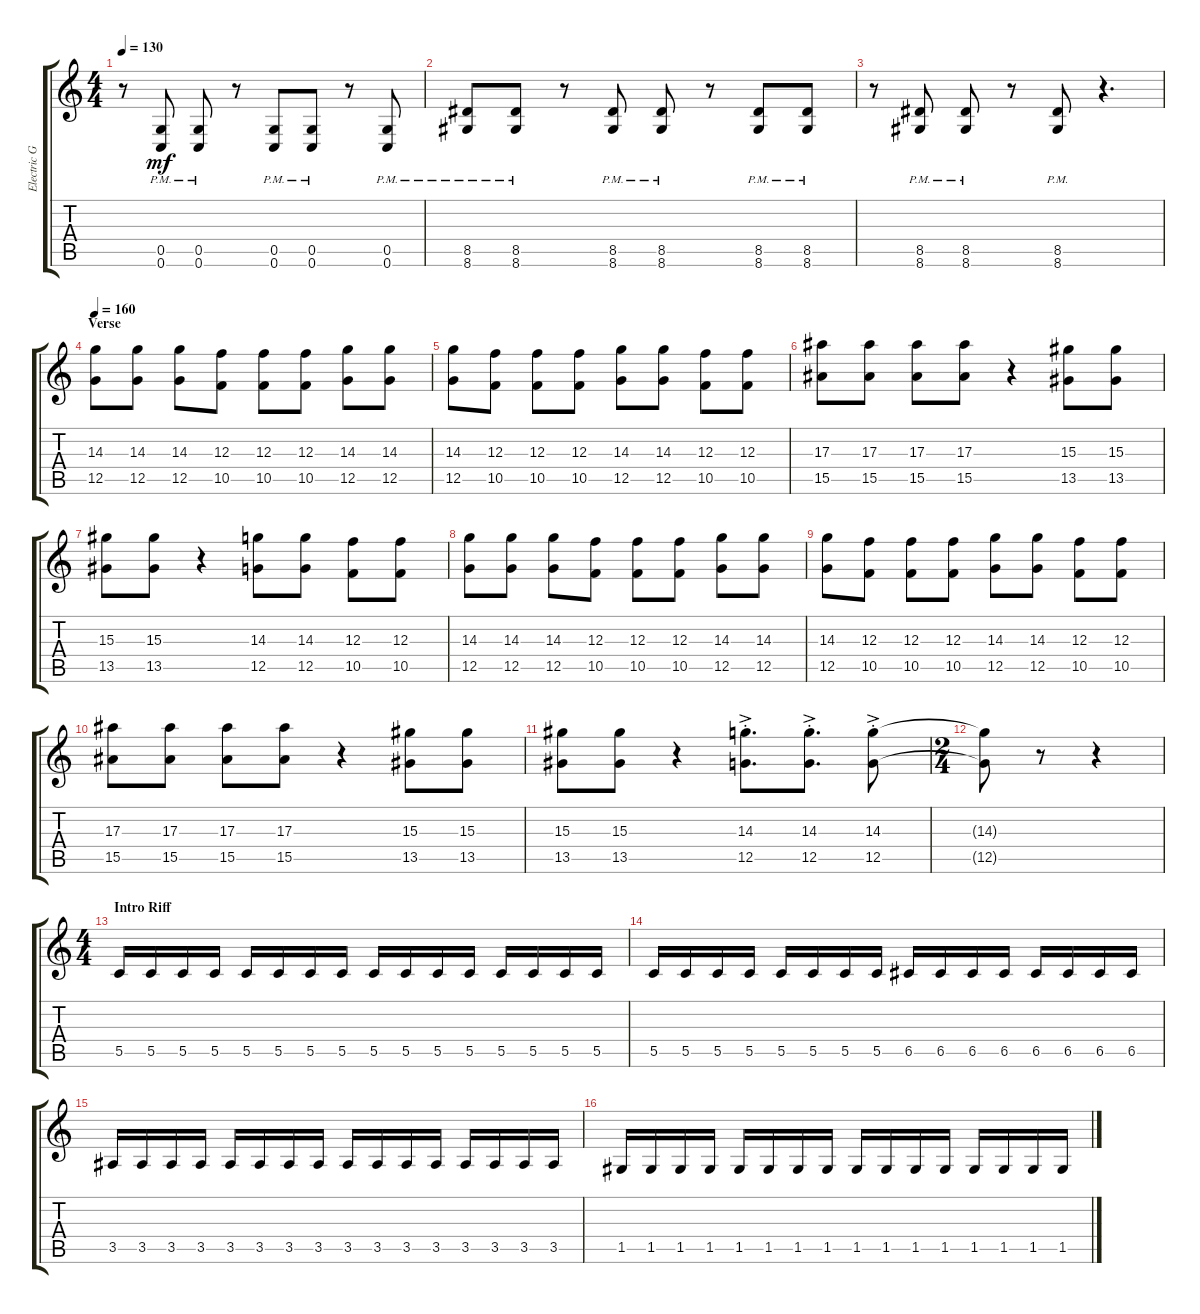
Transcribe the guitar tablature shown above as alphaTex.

\track ("Electric Guitar" "Electric G") {instrument distortionguitar}
\staff {score tabs}
\tuning (D4 A3 F3 C3 G2 C2) {hide}
\ts (4 4)
\tempo 130
\clef g2
\ks c
r.8{dy mf} (0.5{pm} 0.6{pm}).8 (0.5{pm} 0.6{pm}).8 r.8 (0.5{pm} 0.6{pm}).8 (0.5{pm} 0.6{pm}).8 r.8 (0.5{pm} 0.6{pm}).8 |
(8.5{pm} 8.6{pm}).8 (8.5{pm} 8.6{pm}).8 r.8 (8.5{pm} 8.6{pm}).8 (8.5{pm} 8.6{pm}).8 r.8 (8.5{pm} 8.6{pm}).8 (8.5{pm} 8.6{pm}).8 |
r.8 (8.5{pm} 8.6{pm}).8 (8.5{pm} 8.6{pm}).8 r.8 (8.5{pm} 8.6{pm}).8 r.4{d} |
\section ("" "Verse")
\tempo 160
(14.3 12.5).8 (14.3 12.5).8 (14.3 12.5).8 (12.3 10.5).8 (12.3 10.5).8 (12.3 10.5).8 (14.3 12.5).8 (14.3 12.5).8 |
(14.3 12.5).8 (12.3 10.5).8 (12.3 10.5).8 (12.3 10.5).8 (14.3 12.5).8 (14.3 12.5).8 (12.3 10.5).8 (12.3 10.5).8 |
(17.3 15.5).8 (17.3 15.5).8 (17.3 15.5).8 (17.3 15.5).8 r.4 (15.3 13.5).8 (15.3 13.5).8 |
(15.3 13.5).8 (15.3 13.5).8 r.4 (14.3 12.5).8 (14.3 12.5).8 (12.3 10.5).8 (12.3 10.5).8 |
(14.3 12.5).8 (14.3 12.5).8 (14.3 12.5).8 (12.3 10.5).8 (12.3 10.5).8 (12.3 10.5).8 (14.3 12.5).8 (14.3 12.5).8 |
(14.3 12.5).8 (12.3 10.5).8 (12.3 10.5).8 (12.3 10.5).8 (14.3 12.5).8 (14.3 12.5).8 (12.3 10.5).8 (12.3 10.5).8 |
(17.3 15.5).8 (17.3 15.5).8 (17.3 15.5).8 (17.3 15.5).8 r.4 (15.3 13.5).8 (15.3 13.5).8 |
(15.3 13.5).8 (15.3 13.5).8 r.4 (14.3{ac st} 12.5{ac st}).8{d} (14.3{ac st} 12.5{ac st}).8{d} (14.3{ac st} 12.5{ac st}).8 |
\ts (2 4)
(14.3{t} 12.5{t}).8 r.8 r.4 |
\ts (4 4)
\section ("" "Intro Riff")
5.5.16 5.5.16 5.5.16 5.5.16 5.5.16 5.5.16 5.5.16 5.5.16 5.5.16 5.5.16 5.5.16 5.5.16 5.5.16 5.5.16 5.5.16 5.5.16 |
5.5.16 5.5.16 5.5.16 5.5.16 5.5.16 5.5.16 5.5.16 5.5.16 6.5.16 6.5.16 6.5.16 6.5.16 6.5.16 6.5.16 6.5.16 6.5.16 |
3.5.16 3.5.16 3.5.16 3.5.16 3.5.16 3.5.16 3.5.16 3.5.16 3.5.16 3.5.16 3.5.16 3.5.16 3.5.16 3.5.16 3.5.16 3.5.16 |
1.5.16 1.5.16 1.5.16 1.5.16 1.5.16 1.5.16 1.5.16 1.5.16 1.5.16 1.5.16 1.5.16 1.5.16 1.5.16 1.5.16 1.5.16 1.5.16
